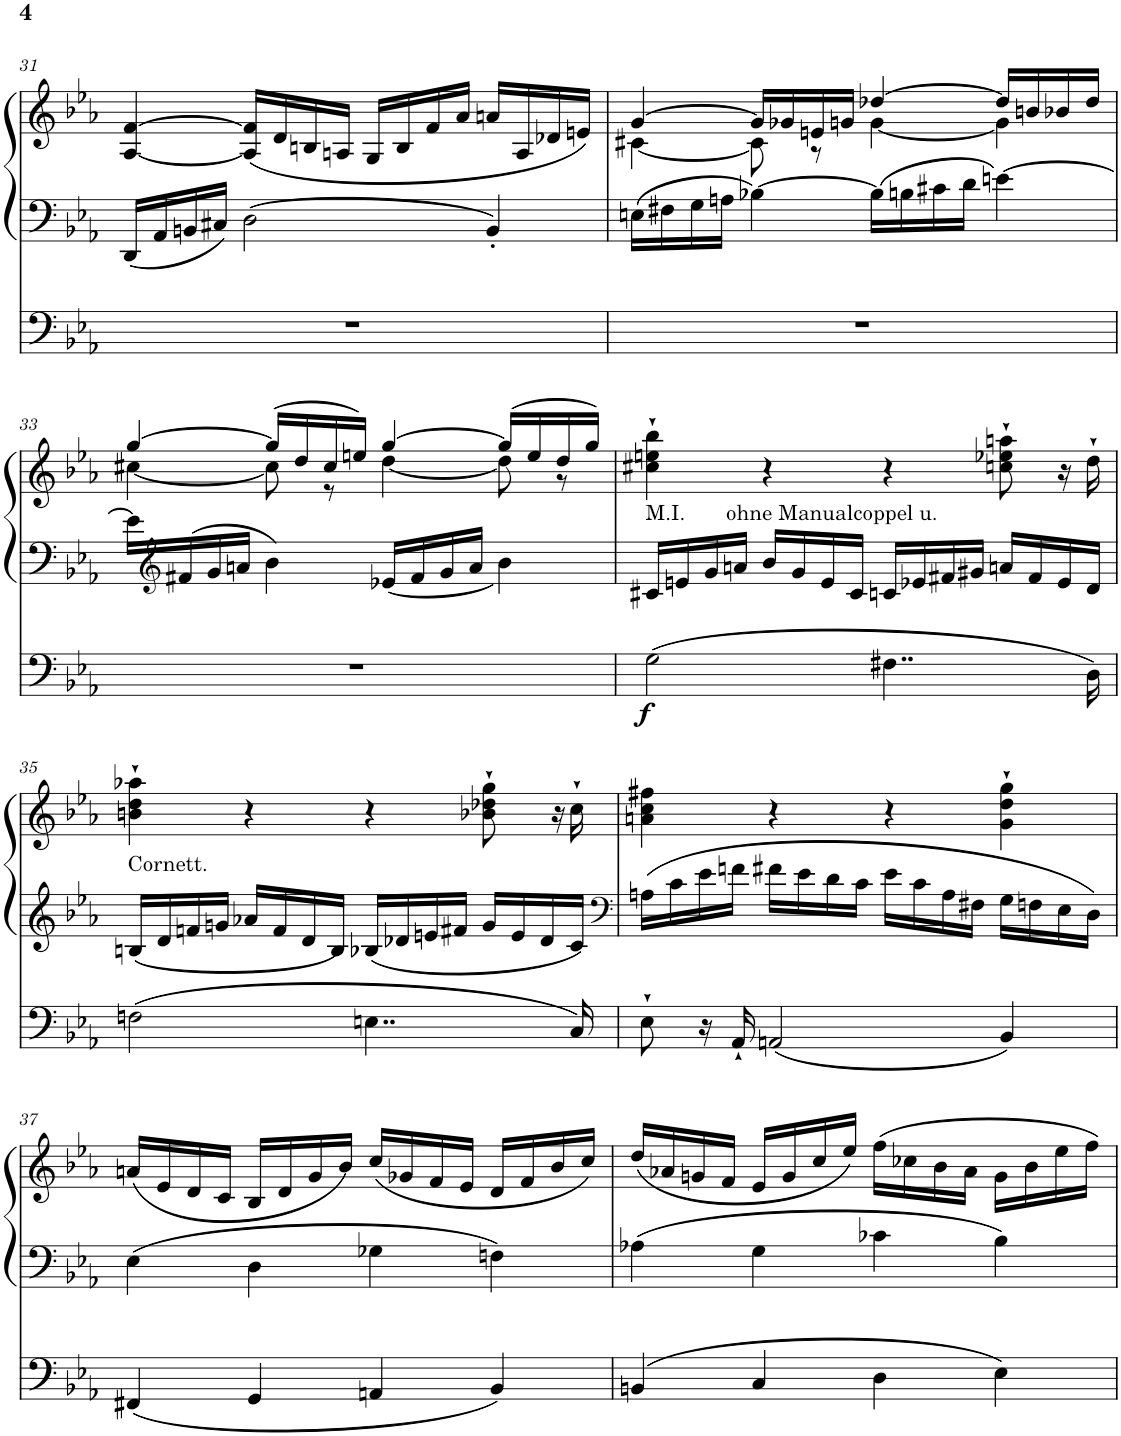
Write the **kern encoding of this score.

**kern	**kern	**kern	**dynam
*part1	*part1	*part1	*part1
*staff3	*staff2	*staff1	*staff1/2/3
*I"Piano	*	*	*
*I'Pno.	*	*	*
!!LO:PB:g=z
*clefF4	*clefF4	*clefG2	*
*k[b-e-a-]	*k[b-e-a-]	*k[b-e-a-]	*
*M4/4	*M4/4	*M4/4	*
*met(c)	*met(c)	*met(c)	*
=31	=31	=31	=31
1r	16DD/LL	[4A-/ [4f/	.
.	16AA-/	.	.
.	16BBn/	.	.
.	16C#X/JJ	.	.
.	2D\	(16A-/] 16f/]LL	.
.	.	16d/	.
.	.	16Bn/	.
.	.	16An/JJ	.
.	.	16G/LL	.
.	.	16B/	.
.	.	16f/	.
.	.	16a-/JJ	.
.	4BB'/	16an/LL	.
.	.	16A/	.
.	.	16d-X/	.
.	.	16en/JJ)	.
=32	=32	=32	=32
*	*	*^	*
1r	16En\LL	[4g/	[4c#X\	.
.	16F#X\	.	.	.
.	16G\	.	.	.
.	16An\JJ	.	.	.
.	[4B-X\	16g/LL]	8c#\]	.
.	.	16g-X/	.	.
.	.	16en/	8r	.
.	.	16gn/JJ	.	.
.	16B-\LL]	[4dd-X/	[4g\	.
.	16Bn\	.	.	.
.	16c#X\	.	.	.
.	16d\JJ	.	.	.
.	[4en\	16dd-/LL]	4g\]	.
.	.	16bn/	.	.
.	.	16b-X/	.	.
.	.	16dd-/JJ	.	.
!!LO:LB:g=z	!!
=33	=33	=33	=33	=33
1r	16e\LL]	[4gg/	[4cc#X\	.
*	*clefG2	*	*	*
.	16f#X/	.	.	.
.	16g/	.	.	.
.	16an/JJ	.	.	.
.	4b-\	(16gg/LL]	8cc#\]	.
.	.	16dd/	.	.
.	.	16cc#/	8r	.
.	.	16een/JJ)	.	.
.	16e-X/LL	[4gg/	[4dd\	.
.	16f#/	.	.	.
.	16g/	.	.	.
.	16a/JJ	.	.	.
.	4b-\	(16gg/LL]	8dd\]	.
.	.	16ee/	.	.
.	.	16dd/	8r	.
.	.	16gg/JJ)	.	.
*	*	*v	*v	*
=34	=34	=34	=34
!	!	!LO:TX:b:t=M.I.       ohne Manualcoppel u.	!
!	!	!	!LO:DY:b=3
2G\	16c#X/LL	4cc#X\` 4een\` 4bb-\`	f
.	16en/	.	.
.	16g/	.	.
.	16an/JJ	.	.
.	16b-/LL	4r	.
.	16g/	.	.
.	16e/	.	.
.	16c#/JJ	.	.
4..F#X\	16cn/LL	4r	.
.	16e-X/	.	.
.	16f#X/	.	.
.	16g#X/JJ	.	.
.	16an/LL	8ccn\` 8ee-X\` 8aan\`	.
.	16f#/	.	.
.	16e-/	16r	.
16D\	16d/JJ	16dd`\	.
!!LO:LB:g=z
=35	=35	=35	=35
!	!	!LO:TX:b:t=Cornett.	!
2Fn\	16Bn/LL	4bn\` 4dd\` 4aa-X\`	.
.	16d/	.	.
.	16fn/	.	.
.	16gn/JJ	.	.
.	16a-X/LL	4r	.
.	16f/	.	.
.	16d/	.	.
.	16B/JJ	.	.
4..En\	16B-X/LL	4r	.
.	16d-X/	.	.
.	16en/	.	.
.	16f#X/JJ	.	.
.	16g/LL	8b-X\` 8dd-X\` 8gg\`	.
.	16e/	.	.
.	16d-/	16r	.
16C/	16c/JJ	16cc`\	.
=36	=36	=36	=36
*	*clefF4	*	*
8E-`\	16An\LL	4an\ 4cc\ 4ff#X\	.
.	16c\	.	.
16r	16e-\	.	.
16AA-`/	16fn\JJ	.	.
2AAn/	16f#X\LL	4r	.
.	16e-\	.	.
.	16d\	.	.
.	16c\JJ	.	.
.	16e-\LL	4r	.
.	16c\	.	.
.	16A\	.	.
.	16F#X\JJ	.	.
4BB-/	16G\LL	4g\` 4dd\` 4gg\`	.
.	16Fn\	.	.
.	16E-\	.	.
.	16D\JJ	.	.
!!LO:LB:g=z
=37	=37	=37	=37
4FF#X/	4E-\	(16an/LL	.
.	.	16e-/	.
.	.	16d/	.
.	.	16c/JJ	.
4GG/	4D\	16B-/LL	.
.	.	16d/	.
.	.	16g/	.
.	.	16b-/JJ)	.
4AAn/	4G-X\	(16cc/LL	.
.	.	16g-X/	.
.	.	16f/	.
.	.	16e-/JJ	.
4BB-/	4Fn\	16d/LL	.
.	.	16f/	.
.	.	16b-/	.
.	.	16cc/JJ)	.
=38	=38	=38	=38
4BBn/	4A-X\	(16dd/LL	.
.	.	16a-X/	.
.	.	16gn/	.
.	.	16f/JJ	.
4C/	4G\	16e-/LL	.
.	.	16g/	.
.	.	16cc/	.
.	.	16ee-/JJ)	.
4D\	4c-X\	(16ff\LL	.
.	.	16cc-X\	.
.	.	16b-\	.
.	.	16a-\JJ	.
4E-\	4B-\	16g\LL	.
.	.	16b-\	.
.	.	16ee-\	.
.	.	16ff\JJ)	.
=	=	=	=
*-	*-	*-	*-
